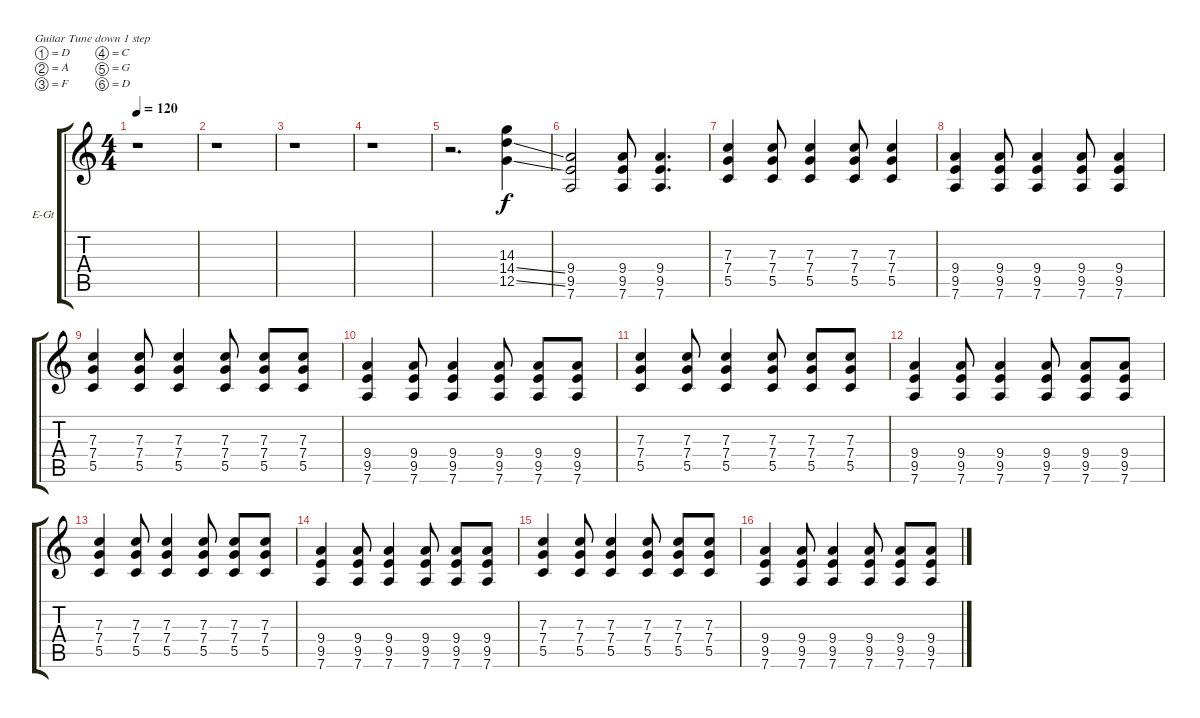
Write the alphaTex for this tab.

\bracketExtendMode groupsimilarinstruments
\firstSystemTrackNameOrientation horizontal
\otherSystemsTrackNameOrientation horizontal
\track ("Distortion Guitar" "E-Gt") {instrument distortionguitar}
\staff {score tabs}
\tuning (D4 A3 F3 C3 G2 D2)
\ts (4 4)
\tempo 120
\clef g2
\ks c
r.1{dy f} |
r.1 |
r.1 |
r.1 |
r.2{d} (14.3 14.4{ss} 12.5{ss}).4 |
(9.4 9.5 7.6).2 (9.4 9.5 7.6).8 (9.4 9.5 7.6).4{d} |
(7.3 7.4 5.5).4 (7.3 7.4 5.5).8 (7.3 7.4 5.5).4 (7.3 7.4 5.5).8 (7.3 7.4 5.5).4 |
(9.4 9.5 7.6).4 (9.4 9.5 7.6).8 (9.4 9.5 7.6).4 (9.4 9.5 7.6).8 (9.4 9.5 7.6).4 |
(7.3 7.4 5.5).4 (7.3 7.4 5.5).8 (7.3 7.4 5.5).4 (7.3 7.4 5.5).8 (7.3 7.4 5.5).8 (7.3 7.4 5.5).8 |
(9.4 9.5 7.6).4 (9.4 9.5 7.6).8 (9.4 9.5 7.6).4 (9.4 9.5 7.6).8 (9.4 9.5 7.6).8 (9.4 9.5 7.6).8 |
(7.3 7.4 5.5).4 (7.3 7.4 5.5).8 (7.3 7.4 5.5).4 (7.3 7.4 5.5).8 (7.3 7.4 5.5).8 (7.3 7.4 5.5).8 |
(9.4 9.5 7.6).4 (9.4 9.5 7.6).8 (9.4 9.5 7.6).4 (9.4 9.5 7.6).8 (9.4 9.5 7.6).8 (9.4 9.5 7.6).8 |
(7.3 7.4 5.5).4 (7.3 7.4 5.5).8 (7.3 7.4 5.5).4 (7.3 7.4 5.5).8 (7.3 7.4 5.5).8 (7.3 7.4 5.5).8 |
(9.4 9.5 7.6).4 (9.4 9.5 7.6).8 (9.4 9.5 7.6).4 (9.4 9.5 7.6).8 (9.4 9.5 7.6).8 (9.4 9.5 7.6).8 |
(7.3 7.4 5.5).4 (7.3 7.4 5.5).8 (7.3 7.4 5.5).4 (7.3 7.4 5.5).8 (7.3 7.4 5.5).8 (7.3 7.4 5.5).8 |
(9.4 9.5 7.6).4 (9.4 9.5 7.6).8 (9.4 9.5 7.6).4 (9.4 9.5 7.6).8 (9.4 9.5 7.6).8 (9.4 9.5 7.6).8
